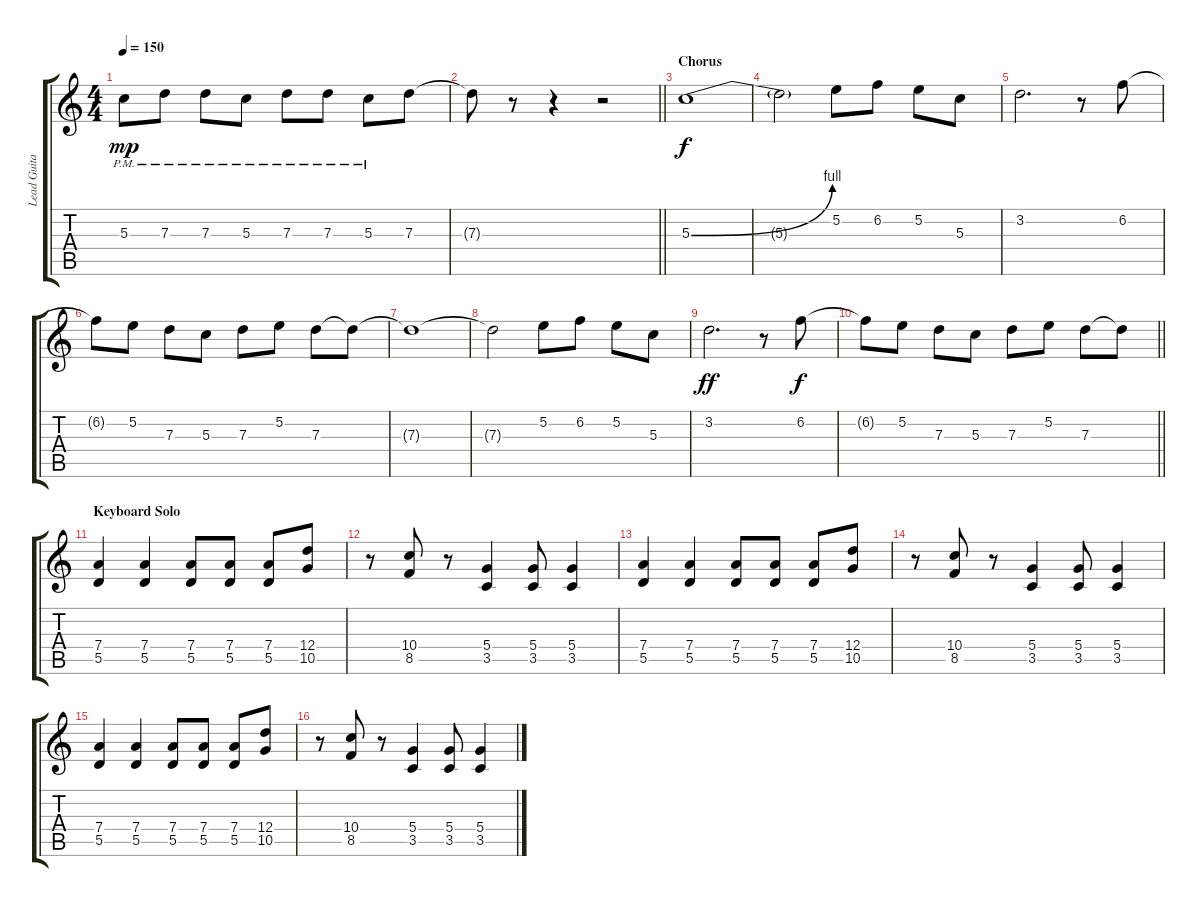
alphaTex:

\track ("Lead Guitar" "Lead Guita") {instrument distortionguitar}
\staff {score tabs}
\tuning (E4 B3 G3 D3 A2 E2) {hide}
\ts (4 4)
\tempo 150
\clef g2
\ks c
5.3{pm}.8{dy mp} 7.3{pm}.8 7.3{pm}.8 5.3{pm}.8 7.3{pm}.8 7.3{pm}.8 5.3{pm}.8 7.3.8 |
\barLineRight lightlight
7.3{t}.8 r.8 r.4 r.2 |
\section ("" "Chorus")
5.3{be (bend 0 0 60 4)}.1{dy f} |
5.3{t}.2 5.2.8 6.2.8 5.2.8 5.3.8 |
3.2.2{d} r.8 6.2.8 |
6.2{t}.8 5.2.8 7.3.8 5.3.8 7.3.8 5.2.8 7.3.8 7.3{t}.8 |
7.3{t}.1 |
7.3{t}.2 5.2.8 6.2.8 5.2.8 5.3.8 |
3.2.2{d dy ff} r.8 6.2.8{dy f} |
\barLineRight lightlight
6.2{t}.8 5.2.8 7.3.8 5.3.8 7.3.8 5.2.8 7.3.8 7.3{t}.8 |
\section ("" "Keyboard Solo")
(7.4 5.5).4 (7.4 5.5).4 (7.4 5.5).8 (7.4 5.5).8 (7.4 5.5).8 (12.4 10.5).8 |
r.8 (10.4 8.5).8 r.8 (5.4 3.5).4 (5.4 3.5).8 (5.4 3.5).4 |
(7.4 5.5).4 (7.4 5.5).4 (7.4 5.5).8 (7.4 5.5).8 (7.4 5.5).8 (12.4 10.5).8 |
r.8 (10.4 8.5).8 r.8 (5.4 3.5).4 (5.4 3.5).8 (5.4 3.5).4 |
(7.4 5.5).4 (7.4 5.5).4 (7.4 5.5).8 (7.4 5.5).8 (7.4 5.5).8 (12.4 10.5).8 |
r.8 (10.4 8.5).8 r.8 (5.4 3.5).4 (5.4 3.5).8 (5.4 3.5).4
